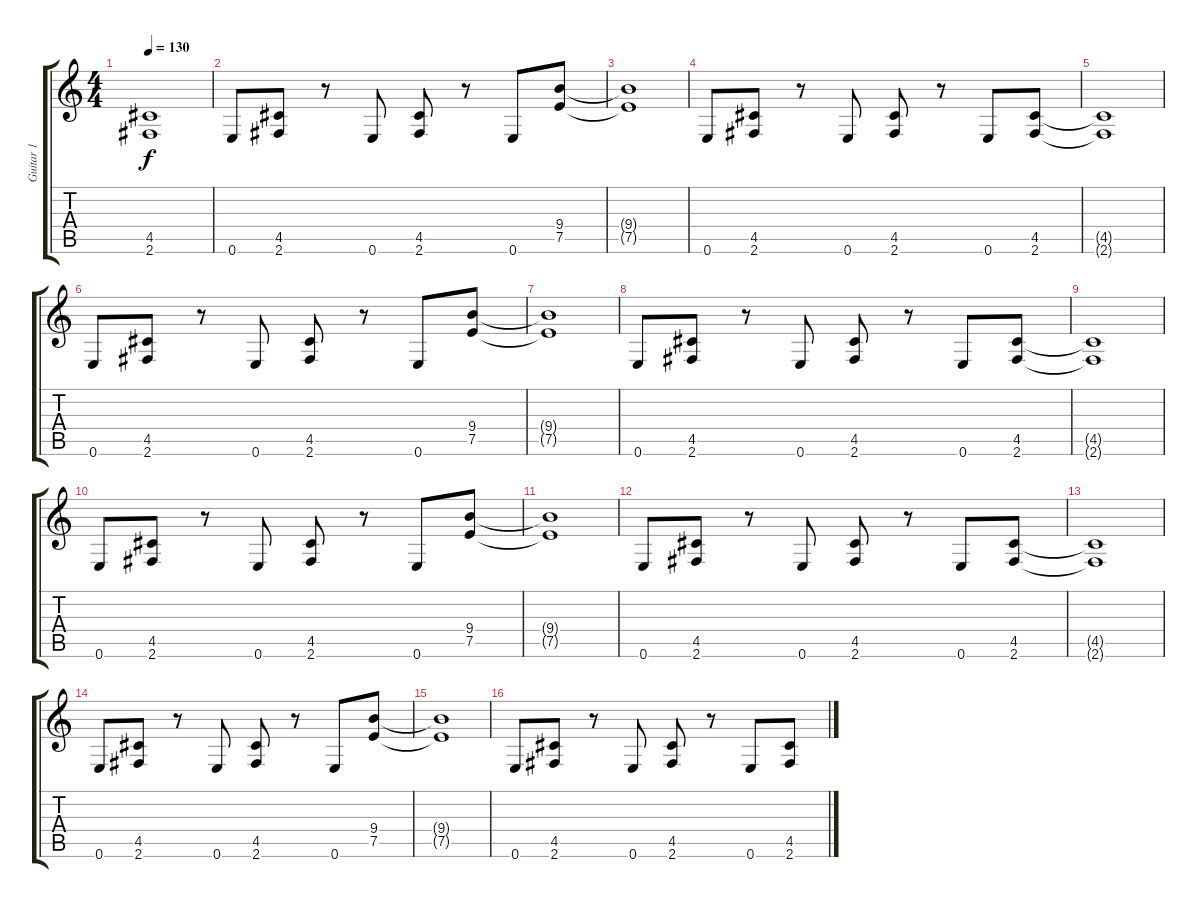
\track ("Guitar 1" "Guitar 1") {instrument overdrivenguitar}
\staff {score tabs}
\tuning (E4 B3 G3 D3 A2 E2) {hide}
\ts (4 4)
\tempo 130
\clef g2
\ks c
(4.5{t} 2.6{t}).1{dy f} |
0.6.8 (4.5 2.6).8 r.8 0.6.8 (4.5 2.6).8 r.8 0.6.8 (9.4 7.5).8 |
(9.4{t} 7.5{t}).1 |
0.6.8 (4.5 2.6).8 r.8 0.6.8 (4.5 2.6).8 r.8 0.6.8 (4.5 2.6).8 |
(4.5{t} 2.6{t}).1 |
0.6.8 (4.5 2.6).8 r.8 0.6.8 (4.5 2.6).8 r.8 0.6.8 (9.4 7.5).8 |
(9.4{t} 7.5{t}).1 |
0.6.8 (4.5 2.6).8 r.8 0.6.8 (4.5 2.6).8 r.8 0.6.8 (4.5 2.6).8 |
(4.5{t} 2.6{t}).1 |
0.6.8 (4.5 2.6).8 r.8 0.6.8 (4.5 2.6).8 r.8 0.6.8 (9.4 7.5).8 |
(9.4{t} 7.5{t}).1 |
0.6.8 (4.5 2.6).8 r.8 0.6.8 (4.5 2.6).8 r.8 0.6.8 (4.5 2.6).8 |
(4.5{t} 2.6{t}).1 |
0.6.8 (4.5 2.6).8 r.8 0.6.8 (4.5 2.6).8 r.8 0.6.8 (9.4 7.5).8 |
(9.4{t} 7.5{t}).1 |
0.6.8 (4.5 2.6).8 r.8 0.6.8 (4.5 2.6).8 r.8 0.6.8 (4.5 2.6).8
